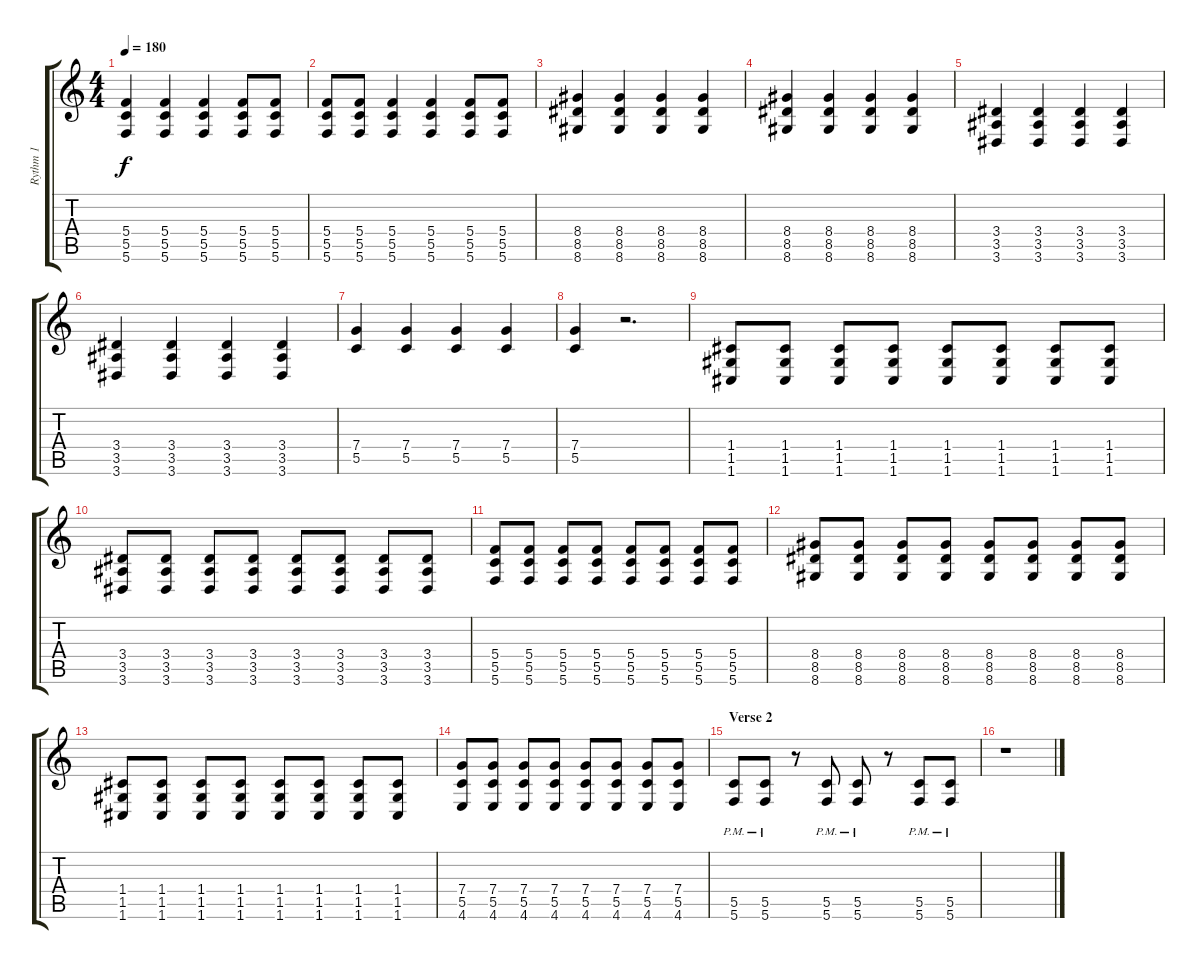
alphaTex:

\track ("Rythm 1" "Rythm 1") {instrument distortionguitar}
\staff {score tabs}
\tuning (D4 A3 F3 C3 G2 C2) {hide}
\ts (4 4)
\tempo 180
\clef g2
\ks c
(5.4 5.5 5.6).4{dy f} (5.4 5.5 5.6).4 (5.4 5.5 5.6).4 (5.4 5.5 5.6).8 (5.4 5.5 5.6).8 |
(5.4 5.5 5.6).8 (5.4 5.5 5.6).8 (5.4 5.5 5.6).4 (5.4 5.5 5.6).4 (5.4 5.5 5.6).8 (5.4 5.5 5.6).8 |
(8.4 8.5 8.6).4 (8.4 8.5 8.6).4 (8.4 8.5 8.6).4 (8.4 8.5 8.6).4 |
(8.4 8.5 8.6).4 (8.4 8.5 8.6).4 (8.4 8.5 8.6).4 (8.4 8.5 8.6).4 |
(3.4 3.5 3.6).4 (3.4 3.5 3.6).4 (3.4 3.5 3.6).4 (3.4 3.5 3.6).4 |
(3.4 3.5 3.6).4 (3.4 3.5 3.6).4 (3.4 3.5 3.6).4 (3.4 3.5 3.6).4 |
(7.4 5.5).4 (7.4 5.5).4 (7.4 5.5).4 (7.4 5.5).4 |
(7.4 5.5).4 r.2{d} |
(1.4 1.5 1.6).8 (1.4 1.5 1.6).8 (1.4 1.5 1.6).8 (1.4 1.5 1.6).8 (1.4 1.5 1.6).8 (1.4 1.5 1.6).8 (1.4 1.5 1.6).8 (1.4 1.5 1.6).8 |
(3.4 3.5 3.6).8 (3.4 3.5 3.6).8 (3.4 3.5 3.6).8 (3.4 3.5 3.6).8 (3.4 3.5 3.6).8 (3.4 3.5 3.6).8 (3.4 3.5 3.6).8 (3.4 3.5 3.6).8 |
(5.4 5.5 5.6).8 (5.4 5.5 5.6).8 (5.4 5.5 5.6).8 (5.4 5.5 5.6).8 (5.4 5.5 5.6).8 (5.4 5.5 5.6).8 (5.4 5.5 5.6).8 (5.4 5.5 5.6).8 |
(8.4 8.5 8.6).8 (8.4 8.5 8.6).8 (8.4 8.5 8.6).8 (8.4 8.5 8.6).8 (8.4 8.5 8.6).8 (8.4 8.5 8.6).8 (8.4 8.5 8.6).8 (8.4 8.5 8.6).8 |
(1.4 1.5 1.6).8 (1.4 1.5 1.6).8 (1.4 1.5 1.6).8 (1.4 1.5 1.6).8 (1.4 1.5 1.6).8 (1.4 1.5 1.6).8 (1.4 1.5 1.6).8 (1.4 1.5 1.6).8 |
(7.4 5.5 4.6).8 (7.4 5.5 4.6).8 (7.4 5.5 4.6).8 (7.4 5.5 4.6).8 (7.4 5.5 4.6).8 (7.4 5.5 4.6).8 (7.4 5.5 4.6).8 (7.4 5.5 4.6).8 |
\section ("" "Verse 2")
(5.5{pm} 5.6{pm}).8 (5.5{pm} 5.6{pm}).8 r.8 (5.5{pm} 5.6{pm}).8 (5.5{pm} 5.6{pm}).8 r.8 (5.5{pm} 5.6{pm}).8 (5.5{pm} 5.6{pm}).8 |
r.1
